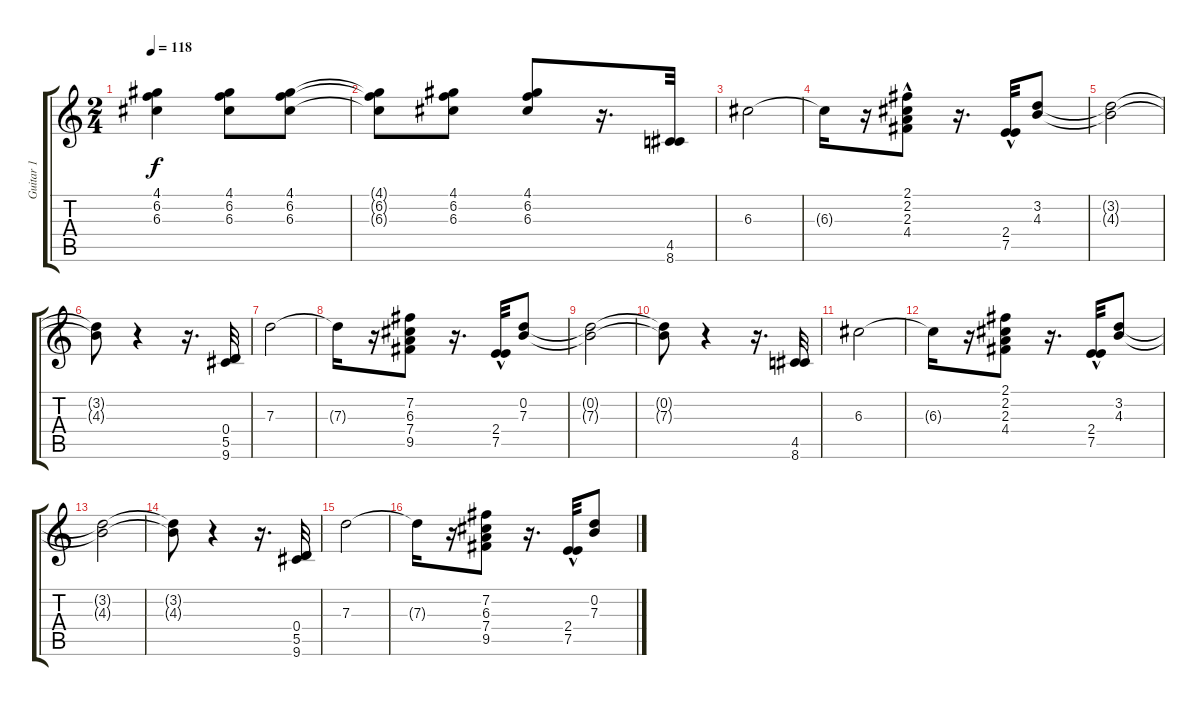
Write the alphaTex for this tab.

\track ("Guitar 1" "Guitar 1") {instrument electricguitarclean}
\staff {score tabs}
\tuning (E4 B3 G3 D3 A2 E2) {hide}
\ts (2 4)
\tempo 118
\clef g2
\ks c
(4.1 6.2 6.3).4{dy f} (4.1 6.2 6.3).8 (4.1 6.2 6.3).8 |
(4.1{t} 6.2{t} 6.3{t}).8 (4.1 6.2 6.3).8 (4.1 6.2 6.3).8 r.16{d} (4.5 8.6).32 |
6.3.2 |
6.3{t}.16 r.16 (2.1{hac} 2.2{hac} 2.3 4.4).8 r.16{d} (2.4 7.5{hac}).32 (3.2 4.3).8 |
(3.2{t} 4.3{t}).2 |
(3.2{t} 4.3{t}).8 r.4 r.16{d} (0.4 5.5 9.6).32 |
7.3.2 |
7.3{t}.16 r.16 (7.2 6.3 7.4 9.5).8 r.16{d} (2.4 7.5{hac}).32 (0.2 7.3).8 |
(0.2{t} 7.3{t}).2 |
(0.2{t} 7.3{t}).8 r.4 r.16{d} (4.5 8.6).32 |
6.3.2 |
6.3{t}.16 r.16 (2.1 2.2 2.3 4.4).8 r.16{d} (2.4 7.5{hac}).32 (3.2 4.3).8 |
(3.2{t} 4.3{t}).2 |
(3.2{t} 4.3{t}).8 r.4 r.16{d} (0.4 5.5 9.6).32 |
7.3.2 |
7.3{t}.16 r.16 (7.2 6.3 7.4 9.5).8 r.16{d} (2.4 7.5{hac}).32 (0.2 7.3).8
